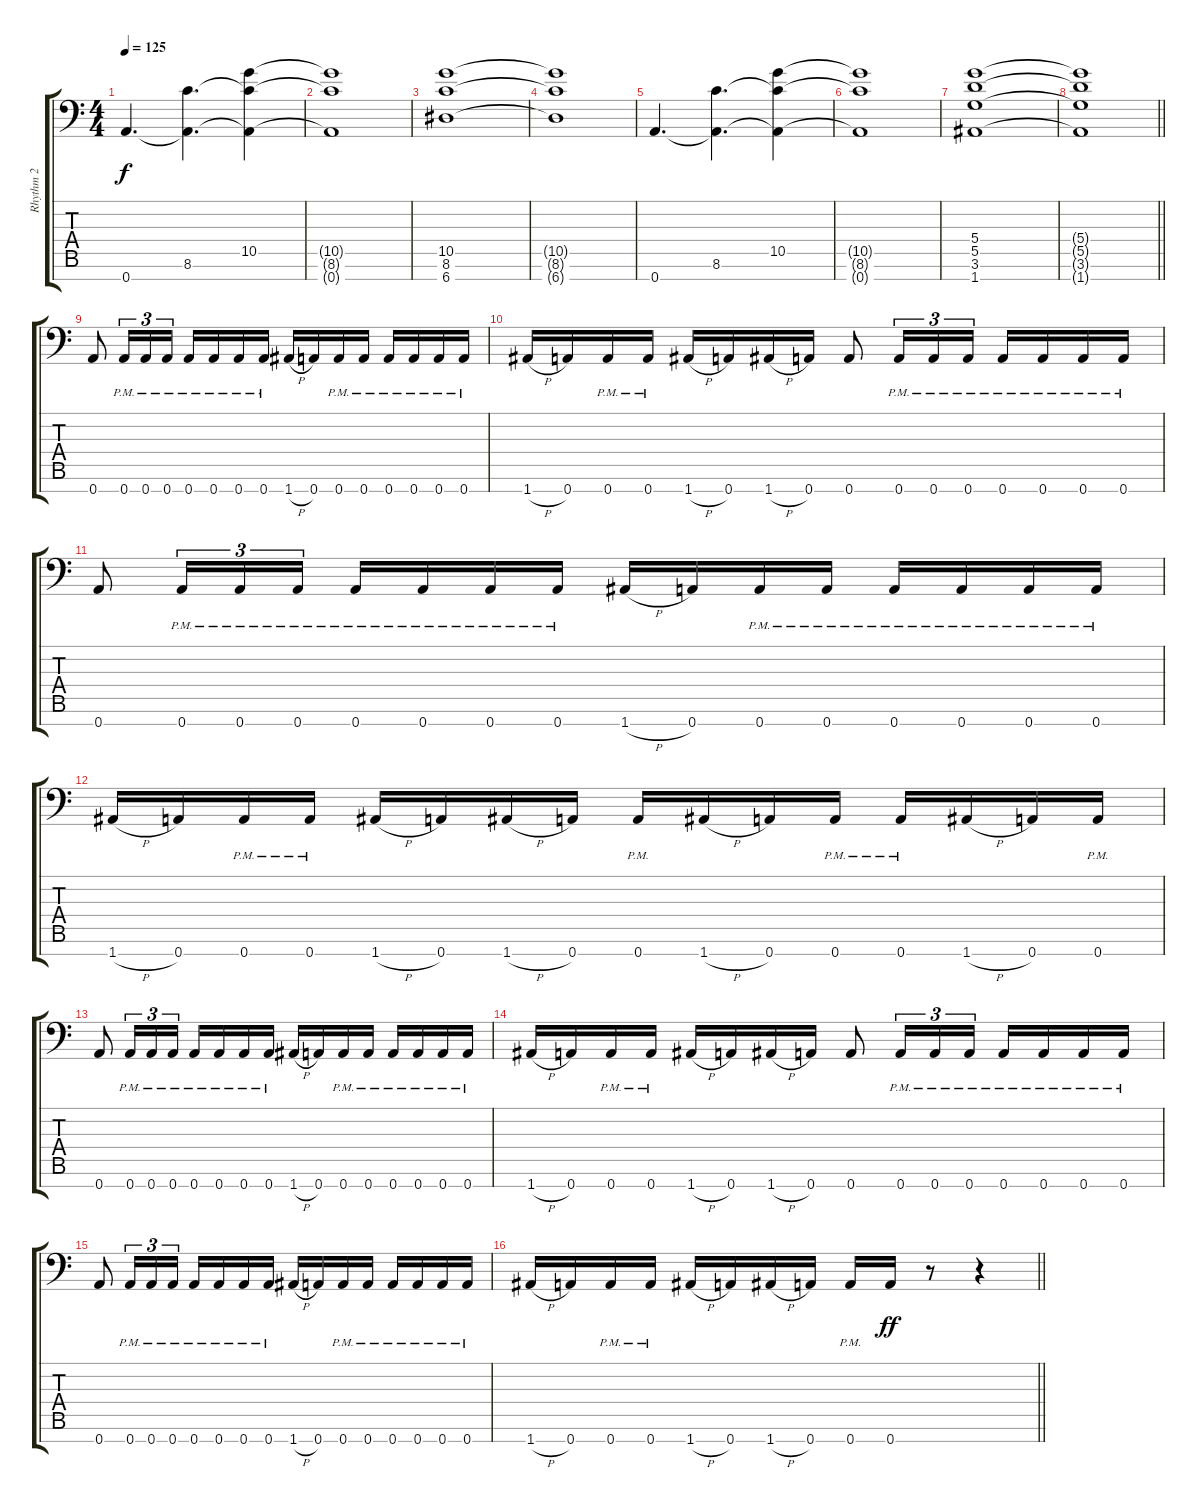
\track ("Rhythm 2" "Rhythm 2") {instrument overdrivenguitar}
\staff {score tabs}
\tuning (E4 B3 G3 D3 A2 E2 A1) {hide}
\ts (4 4)
\tempo 125
\clef f4
\ks c
0.7.4{d dy f} (8.6 0.7{t}).4{d} (10.5 8.6{t} 0.7{t}).4 |
(10.5{t} 8.6{t} 0.7{t}).1 |
(10.5 8.6 6.7).1 |
(10.5{t} 8.6{t} 6.7{t}).1 |
0.7.4{d} (8.6 0.7{t}).4{d} (10.5 8.6{t} 0.7{t}).4 |
(10.5{t} 8.6{t} 0.7{t}).1 |
(5.4 5.5 3.6 1.7).1 |
\barLineRight lightlight
(5.4{t} 5.5{t} 3.6{t} 1.7{t}).1 |
0.7.8 0.7{pm}.16{tu (3 2)} 0.7{pm}.16{tu (3 2)} 0.7{pm}.16{tu (3 2)} 0.7{pm}.16 0.7{pm}.16 0.7{pm}.16 0.7{pm}.16 1.7{h}.16 0.7.16 0.7{pm}.16 0.7{pm}.16 0.7{pm}.16 0.7{pm}.16 0.7{pm}.16 0.7{pm}.16 |
1.7{h}.16 0.7.16 0.7{pm}.16 0.7{pm}.16 1.7{h}.16 0.7.16 1.7{h}.16 0.7.16 0.7.8 0.7{pm}.16{tu (3 2)} 0.7{pm}.16{tu (3 2)} 0.7{pm}.16{tu (3 2)} 0.7{pm}.16 0.7{pm}.16 0.7{pm}.16 0.7{pm}.16 |
0.7.8 0.7{pm}.16{tu (3 2)} 0.7{pm}.16{tu (3 2)} 0.7{pm}.16{tu (3 2)} 0.7{pm}.16 0.7{pm}.16 0.7{pm}.16 0.7{pm}.16 1.7{h}.16 0.7.16 0.7{pm}.16 0.7{pm}.16 0.7{pm}.16 0.7{pm}.16 0.7{pm}.16 0.7{pm}.16 |
1.7{h}.16 0.7.16 0.7{pm}.16 0.7{pm}.16 1.7{h}.16 0.7.16 1.7{h}.16 0.7.16 0.7{pm}.16 1.7{h}.16 0.7.16 0.7{pm}.16 0.7{pm}.16 1.7{h}.16 0.7.16 0.7{pm}.16 |
0.7.8 0.7{pm}.16{tu (3 2)} 0.7{pm}.16{tu (3 2)} 0.7{pm}.16{tu (3 2)} 0.7{pm}.16 0.7{pm}.16 0.7{pm}.16 0.7{pm}.16 1.7{h}.16 0.7.16 0.7{pm}.16 0.7{pm}.16 0.7{pm}.16 0.7{pm}.16 0.7{pm}.16 0.7{pm}.16 |
1.7{h}.16 0.7.16 0.7{pm}.16 0.7{pm}.16 1.7{h}.16 0.7.16 1.7{h}.16 0.7.16 0.7.8 0.7{pm}.16{tu (3 2)} 0.7{pm}.16{tu (3 2)} 0.7{pm}.16{tu (3 2)} 0.7{pm}.16 0.7{pm}.16 0.7{pm}.16 0.7{pm}.16 |
0.7.8 0.7{pm}.16{tu (3 2)} 0.7{pm}.16{tu (3 2)} 0.7{pm}.16{tu (3 2)} 0.7{pm}.16 0.7{pm}.16 0.7{pm}.16 0.7{pm}.16 1.7{h}.16 0.7.16 0.7{pm}.16 0.7{pm}.16 0.7{pm}.16 0.7{pm}.16 0.7{pm}.16 0.7{pm}.16 |
\barLineRight lightlight
1.7{h}.16 0.7.16 0.7{pm}.16 0.7{pm}.16 1.7{h}.16 0.7.16 1.7{h}.16 0.7.16 0.7{pm}.16 0.7.16{dy ff} r.8 r.4
